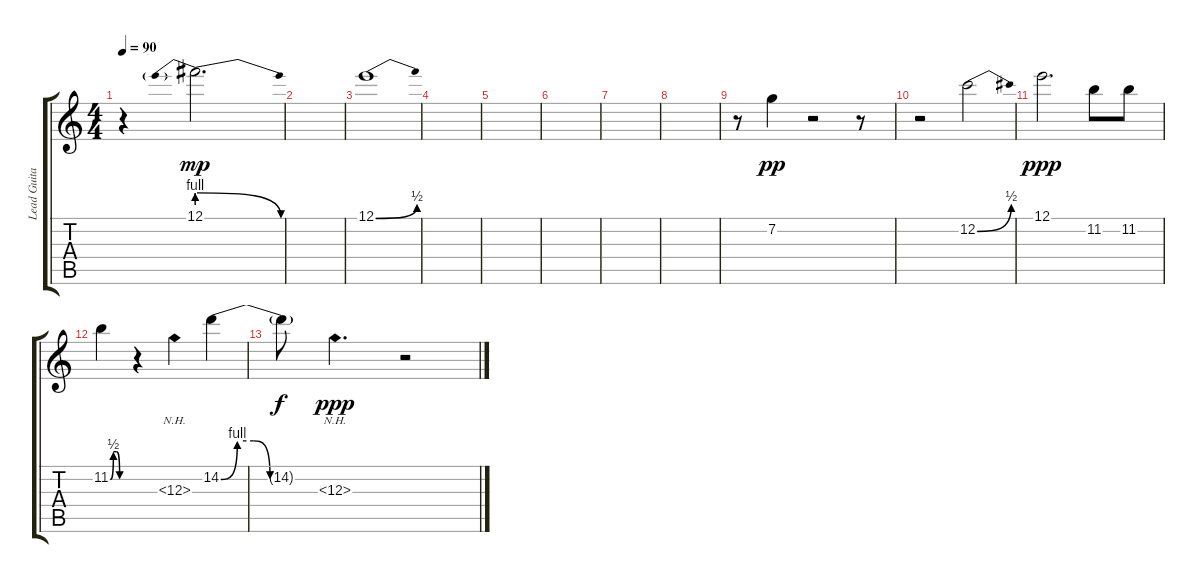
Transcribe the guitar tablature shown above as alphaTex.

\track ("Lead Guitar" "Lead Guita") {instrument electricguitarjazz}
\staff {score tabs}
\tuning (E4 C4 G3 C3 G2 C2) {hide}
\ts (4 4)
\tempo 90
\clef g2
\ks c
r.4{dy f} 12.1{be (prebendrelease 0 4 60 0)}.2{d dy mp} |
|
12.1{be (bend 0 0 60 2)}.1 |
|
|
|
|
|
r.8 7.2.4{dy pp} r.2 r.8 |
r.2 12.2{be (bend 0 0 60 2)}.2 |
12.1.2{d dy ppp} 11.2.8 11.2.8 |
11.2{be (custom 0 0 10 2 20 2 30 0 60 0)}.4 r.4 12.3{nh}.4 14.2{be (custom 0 0 10 4 20 4 30 0 60 0)}.4 |
14.2{t}.8{dy f} 12.3{nh}.4{d dy ppp} r.2
